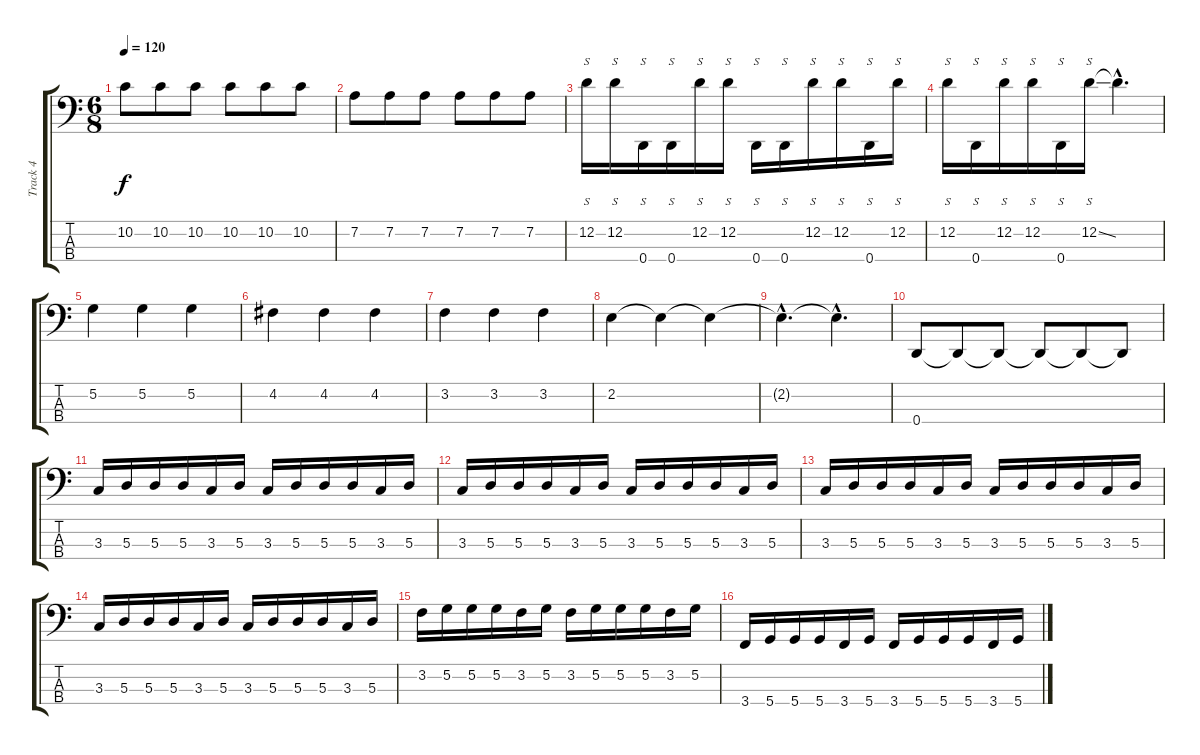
\track ("Track 4" "Track 4") {instrument fretlessbass}
\staff {score tabs}
\tuning (G2 D2 A1 D1) {hide}
\ts (6 8)
\tempo 120
\clef f4
\ks c
10.2.8{dy f} 10.2.8 10.2.8 10.2.8 10.2.8 10.2.8 |
7.2.8 7.2.8 7.2.8 7.2.8 7.2.8 7.2.8 |
12.2.16{s} 12.2.16{s} 0.4.16{s} 0.4.16{s} 12.2.16{s} 12.2.16{s} 0.4.16{s} 0.4.16{s} 12.2.16{s} 12.2.16{s} 0.4.16{s} 12.2.16{s} |
12.2.16{s} 0.4.16{s} 12.2.16{s} 12.2.16{s} 0.4.16{s} 12.2{ss}.16{s} 12.2{hac t}.4{d} |
5.2.4 5.2.4 5.2.4 |
4.2.4 4.2.4 4.2.4 |
3.2.4 3.2.4 3.2.4 |
2.2.4 2.2{t}.4 2.2{t}.4 |
2.2{hac t}.4{d} 2.2{hac t}.4{d} |
0.4.8 0.4{t}.8 0.4{t}.8 0.4{t}.8 0.4{t}.8 0.4{t}.8 |
3.3.16 5.3.16 5.3.16 5.3.16 3.3.16 5.3.16 3.3.16 5.3.16 5.3.16 5.3.16 3.3.16 5.3.16 |
3.3.16 5.3.16 5.3.16 5.3.16 3.3.16 5.3.16 3.3.16 5.3.16 5.3.16 5.3.16 3.3.16 5.3.16 |
3.3.16 5.3.16 5.3.16 5.3.16 3.3.16 5.3.16 3.3.16 5.3.16 5.3.16 5.3.16 3.3.16 5.3.16 |
3.3.16 5.3.16 5.3.16 5.3.16 3.3.16 5.3.16 3.3.16 5.3.16 5.3.16 5.3.16 3.3.16 5.3.16 |
3.2.16 5.2.16 5.2.16 5.2.16 3.2.16 5.2.16 3.2.16 5.2.16 5.2.16 5.2.16 3.2.16 5.2.16 |
3.4.16 5.4.16 5.4.16 5.4.16 3.4.16 5.4.16 3.4.16 5.4.16 5.4.16 5.4.16 3.4.16 5.4.16
